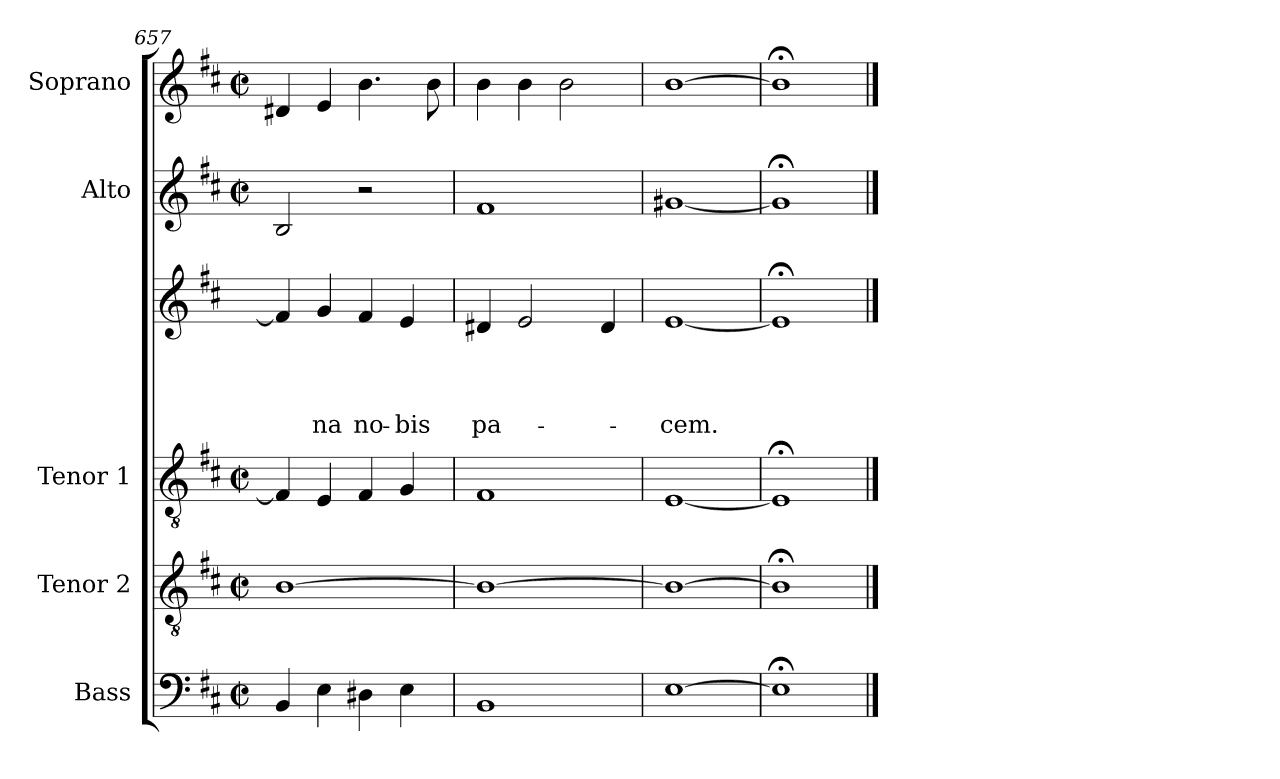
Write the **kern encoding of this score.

**kern	**kern	**kern	**kern	**text	**text	**text	**text	**kern	**kern
*part6	*part5	*part4	*part3	*part3	*part3	*part3	*part3	*part2	*part1
*staff6	*staff5	*staff4	*staff3	*staff3	*staff3	*staff3	*staff3	*staff2	*staff1
*I"Bass	*I"Tenor 2	*I"Tenor 1	*	*	*	*	*	*I"Alto	*I"Soprano
*I'B	*I'T 2	*I'T 1	*	*	*	*	*	*I'A	*I'S
*clefF4	*clefGv2	*clefGv2	*clefG2	*	*	*	*	*clefG2	*clefG2
*k[f#c#]	*k[f#c#]	*k[f#c#]	*k[f#c#]	*	*	*	*	*k[f#c#]	*k[f#c#]
*D:	*D:	*D:	*D:	*	*	*	*	*D:	*D:
*M2/2	*M2/2	*M2/2	*	*	*	*	*	*M2/2	*M2/2
*met(c|)	*met(c|)	*met(c|)	*	*	*	*	*	*met(c|)	*met(c|)
=657	=657	=657	=657	=657	=657	=657	=657	=657	=657
4BB/	[>1B	4F#/]	4f#/]	.	.	.	.	2B/	4d#X/
!	!	!	!	!	!	!	!LO:LY:b	!	!
4E\	.	4E/	4g/	.	.	.	-na	.	4e/
!	!	!	!	!	!	!	!LO:LY:b	!	!
4D#X\	.	4F#/	4f#/	.	.	.	no-	2r	4.b\
!	!	!	!	!	!	!	!LO:LY:b	!	!
4E\	.	4G/	4e/	.	.	.	-bis	.	.
.	.	.	.	.	.	.	.	.	8b\
=658	=658	=658	=658	=658	=658	=658	=658	=658	=658
!	!	!	!	!	!	!	!LO:LY:b	!	!
1BB	1B_	1F#	4d#X/	.	.	.	pa-	1f#	4b\
.	.	.	2e/	.	.	.	.	.	4b\
.	.	.	.	.	.	.	.	.	2b\
.	.	.	4d#/	.	.	.	.	.	.
=659	=659	=659	=659	=659	=659	=659	=659	=659	=659
!	!	!	!	!	!	!	!LO:LY:b	!	!
[>1E	1B_	[<1E	[<1e	.	.	.	-cem.	[<1g#X	[>1b
=660	=660	=660	=660	=660	=660	=660	=660	=660	=660
1E;<]	1B;<]	1E;]	1e;]	.	.	.	.	1g#;]	1b;<]
==	==	==	==	==	==	==	==	==	==
*-	*-	*-	*-	*-	*-	*-	*-	*-	*-
